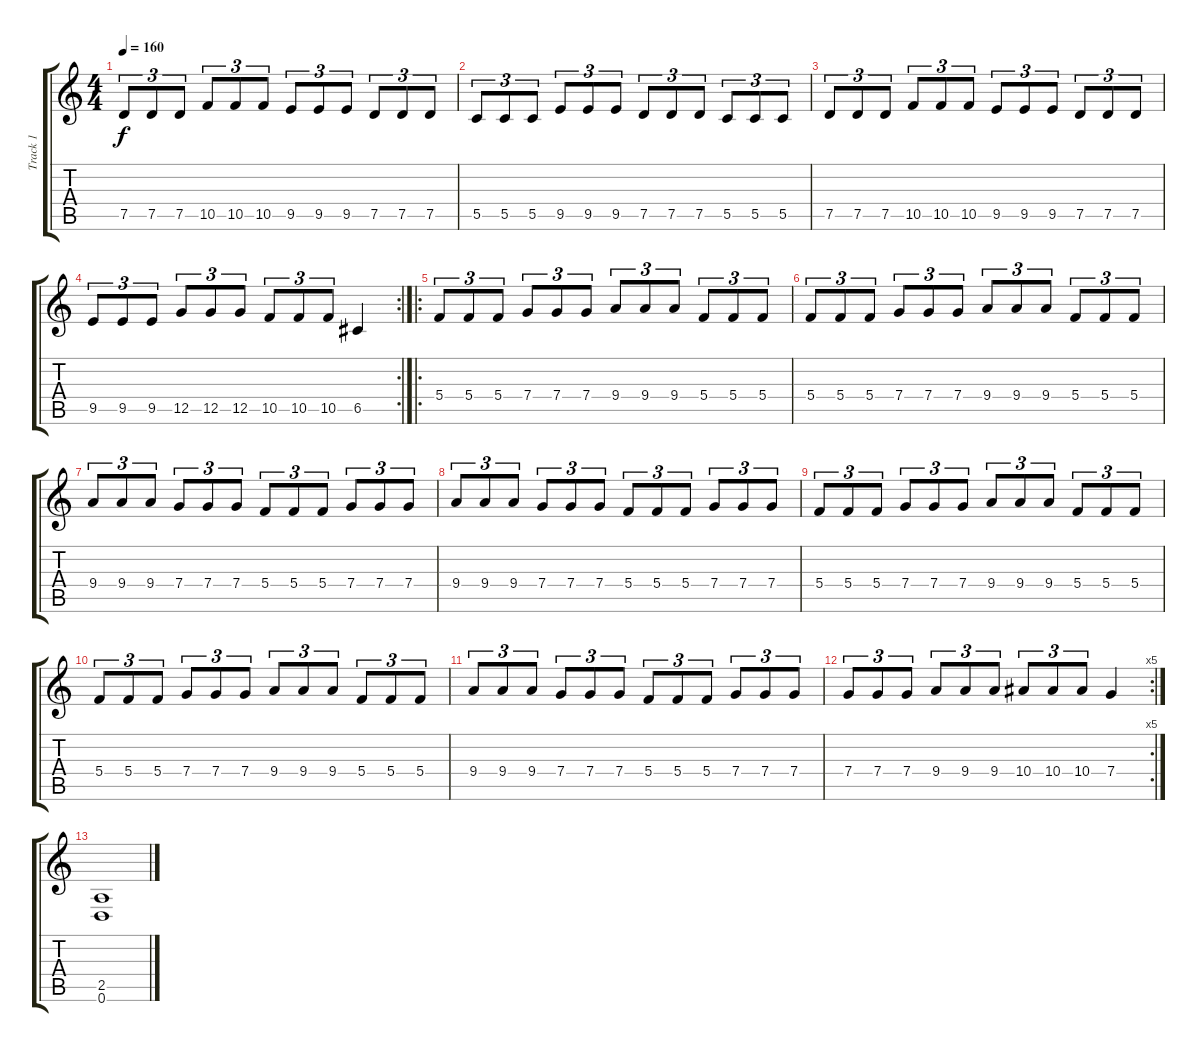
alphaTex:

\track ("Track 1" "Track 1") {instrument distortionguitar}
\staff {score tabs}
\tuning (D4 A3 F3 C3 G2 D2) {hide}
\ts (4 4)
\tempo 160
\clef g2
\ks c
7.5.8{tu (3 2) dy f} 7.5.8{tu (3 2)} 7.5.8{tu (3 2)} 10.5.8{tu (3 2)} 10.5.8{tu (3 2)} 10.5.8{tu (3 2)} 9.5.8{tu (3 2)} 9.5.8{tu (3 2)} 9.5.8{tu (3 2)} 7.5.8{tu (3 2)} 7.5.8{tu (3 2)} 7.5.8{tu (3 2)} |
5.5.8{tu (3 2)} 5.5.8{tu (3 2)} 5.5.8{tu (3 2)} 9.5.8{tu (3 2)} 9.5.8{tu (3 2)} 9.5.8{tu (3 2)} 7.5.8{tu (3 2)} 7.5.8{tu (3 2)} 7.5.8{tu (3 2)} 5.5.8{tu (3 2)} 5.5.8{tu (3 2)} 5.5.8{tu (3 2)} |
7.5.8{tu (3 2)} 7.5.8{tu (3 2)} 7.5.8{tu (3 2)} 10.5.8{tu (3 2)} 10.5.8{tu (3 2)} 10.5.8{tu (3 2)} 9.5.8{tu (3 2)} 9.5.8{tu (3 2)} 9.5.8{tu (3 2)} 7.5.8{tu (3 2)} 7.5.8{tu (3 2)} 7.5.8{tu (3 2)} |
\rc 2
9.5.8{tu (3 2)} 9.5.8{tu (3 2)} 9.5.8{tu (3 2)} 12.5.8{tu (3 2)} 12.5.8{tu (3 2)} 12.5.8{tu (3 2)} 10.5.8{tu (3 2)} 10.5.8{tu (3 2)} 10.5.8{tu (3 2)} 6.5.4 |
\ro
5.4.8{tu (3 2)} 5.4.8{tu (3 2)} 5.4.8{tu (3 2)} 7.4.8{tu (3 2)} 7.4.8{tu (3 2)} 7.4.8{tu (3 2)} 9.4.8{tu (3 2)} 9.4.8{tu (3 2)} 9.4.8{tu (3 2)} 5.4.8{tu (3 2)} 5.4.8{tu (3 2)} 5.4.8{tu (3 2)} |
5.4.8{tu (3 2)} 5.4.8{tu (3 2)} 5.4.8{tu (3 2)} 7.4.8{tu (3 2)} 7.4.8{tu (3 2)} 7.4.8{tu (3 2)} 9.4.8{tu (3 2)} 9.4.8{tu (3 2)} 9.4.8{tu (3 2)} 5.4.8{tu (3 2)} 5.4.8{tu (3 2)} 5.4.8{tu (3 2)} |
9.4.8{tu (3 2)} 9.4.8{tu (3 2)} 9.4.8{tu (3 2)} 7.4.8{tu (3 2)} 7.4.8{tu (3 2)} 7.4.8{tu (3 2)} 5.4.8{tu (3 2)} 5.4.8{tu (3 2)} 5.4.8{tu (3 2)} 7.4.8{tu (3 2)} 7.4.8{tu (3 2)} 7.4.8{tu (3 2)} |
9.4.8{tu (3 2)} 9.4.8{tu (3 2)} 9.4.8{tu (3 2)} 7.4.8{tu (3 2)} 7.4.8{tu (3 2)} 7.4.8{tu (3 2)} 5.4.8{tu (3 2)} 5.4.8{tu (3 2)} 5.4.8{tu (3 2)} 7.4.8{tu (3 2)} 7.4.8{tu (3 2)} 7.4.8{tu (3 2)} |
5.4.8{tu (3 2)} 5.4.8{tu (3 2)} 5.4.8{tu (3 2)} 7.4.8{tu (3 2)} 7.4.8{tu (3 2)} 7.4.8{tu (3 2)} 9.4.8{tu (3 2)} 9.4.8{tu (3 2)} 9.4.8{tu (3 2)} 5.4.8{tu (3 2)} 5.4.8{tu (3 2)} 5.4.8{tu (3 2)} |
5.4.8{tu (3 2)} 5.4.8{tu (3 2)} 5.4.8{tu (3 2)} 7.4.8{tu (3 2)} 7.4.8{tu (3 2)} 7.4.8{tu (3 2)} 9.4.8{tu (3 2)} 9.4.8{tu (3 2)} 9.4.8{tu (3 2)} 5.4.8{tu (3 2)} 5.4.8{tu (3 2)} 5.4.8{tu (3 2)} |
9.4.8{tu (3 2)} 9.4.8{tu (3 2)} 9.4.8{tu (3 2)} 7.4.8{tu (3 2)} 7.4.8{tu (3 2)} 7.4.8{tu (3 2)} 5.4.8{tu (3 2)} 5.4.8{tu (3 2)} 5.4.8{tu (3 2)} 7.4.8{tu (3 2)} 7.4.8{tu (3 2)} 7.4.8{tu (3 2)} |
\rc 5
7.4.8{tu (3 2)} 7.4.8{tu (3 2)} 7.4.8{tu (3 2)} 9.4.8{tu (3 2)} 9.4.8{tu (3 2)} 9.4.8{tu (3 2)} 10.4.8{tu (3 2)} 10.4.8{tu (3 2)} 10.4.8{tu (3 2)} 7.4.4 |
(2.5 0.6).1
